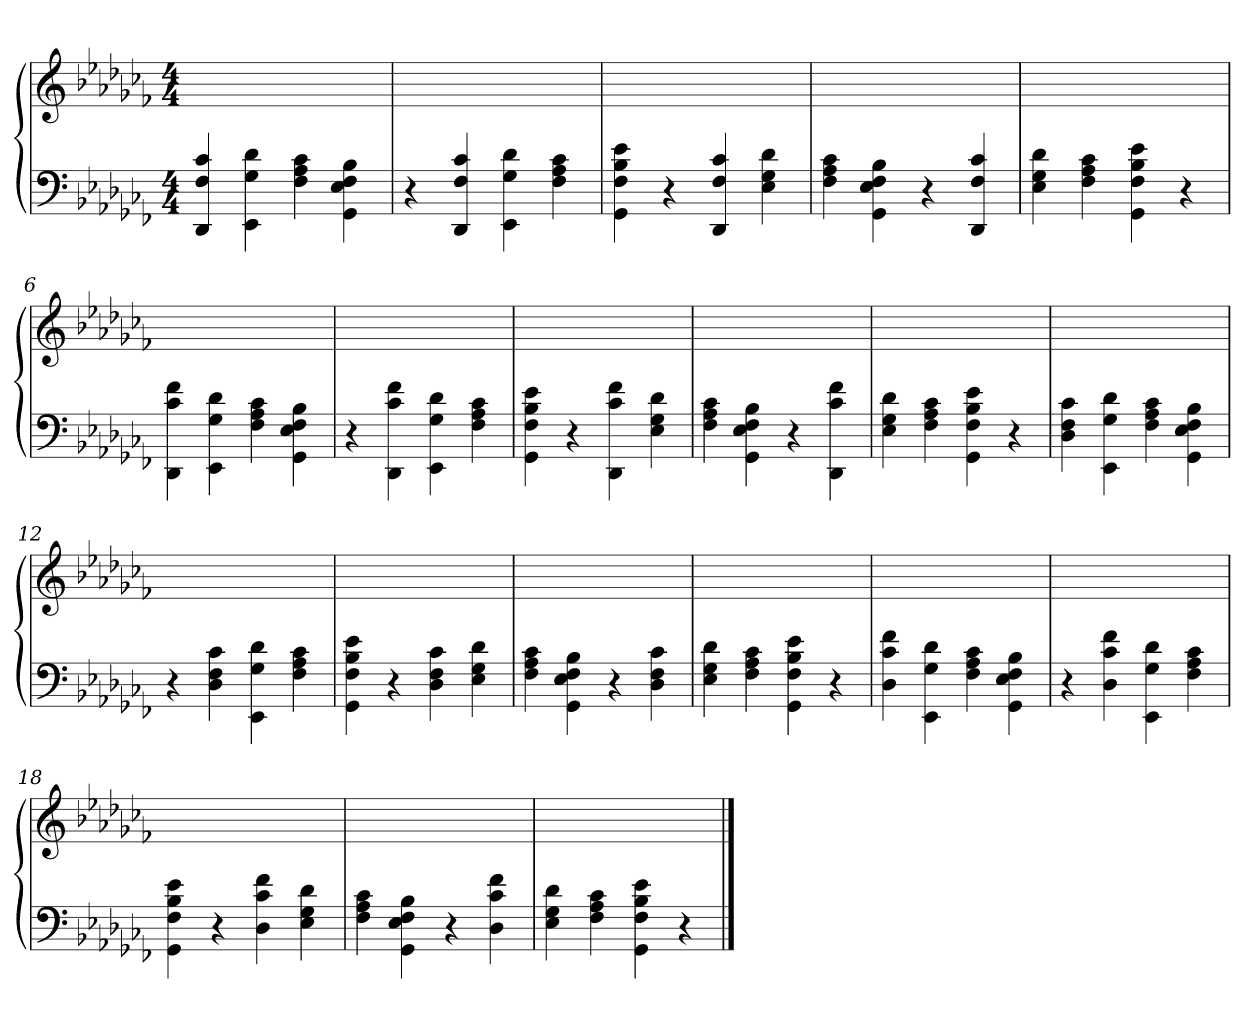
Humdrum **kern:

**kern	**kern
*part2	*part1
*staff2	*staff1
*clefF4	*clefG2
*k[b-e-a-d-g-c-f-]	*k[b-e-a-d-g-c-f-]
*C-:	*C-:
*M4/4	*M4/4
*MM60	*MM60
=1	=1
4DD- 4F- 4c-	1ryy
4EE- 4G- 4d-	.
4F- 4A- 4c-	.
4GG- 4E- 4F- 4B-	.
=2	=2
4r	1ryy
4DD- 4F- 4c-	.
4EE- 4G- 4d-	.
4F- 4A- 4c-	.
=3	=3
4GG- 4F- 4B- 4e-	1ryy
4r	.
4DD- 4F- 4c-	.
4E- 4G- 4d-	.
=4	=4
4F- 4A- 4c-	1ryy
4GG- 4E- 4F- 4B-	.
4r	.
4DD- 4F- 4c-	.
=5	=5
4E- 4G- 4d-	1ryy
4F- 4A- 4c-	.
4GG- 4F- 4B- 4e-	.
4r	.
=6	=6
4DD- 4c- 4f-	1ryy
4EE- 4G- 4d-	.
4F- 4A- 4c-	.
4GG- 4E- 4F- 4B-	.
=7	=7
4r	1ryy
4DD- 4c- 4f-	.
4EE- 4G- 4d-	.
4F- 4A- 4c-	.
=8	=8
4GG- 4F- 4B- 4e-	1ryy
4r	.
4DD- 4c- 4f-	.
4E- 4G- 4d-	.
=9	=9
4F- 4A- 4c-	1ryy
4GG- 4E- 4F- 4B-	.
4r	.
4DD- 4c- 4f-	.
=10	=10
4E- 4G- 4d-	1ryy
4F- 4A- 4c-	.
4GG- 4F- 4B- 4e-	.
4r	.
=11	=11
4D- 4F- 4c-	1ryy
4EE- 4G- 4d-	.
4F- 4A- 4c-	.
4GG- 4E- 4F- 4B-	.
=12	=12
4r	1ryy
4D- 4F- 4c-	.
4EE- 4G- 4d-	.
4F- 4A- 4c-	.
=13	=13
4GG- 4F- 4B- 4e-	1ryy
4r	.
4D- 4F- 4c-	.
4E- 4G- 4d-	.
=14	=14
4F- 4A- 4c-	1ryy
4GG- 4E- 4F- 4B-	.
4r	.
4D- 4F- 4c-	.
=15	=15
4E- 4G- 4d-	1ryy
4F- 4A- 4c-	.
4GG- 4F- 4B- 4e-	.
4r	.
=16	=16
4D- 4c- 4f-	1ryy
4EE- 4G- 4d-	.
4F- 4A- 4c-	.
4GG- 4E- 4F- 4B-	.
=17	=17
4r	1ryy
4D- 4c- 4f-	.
4EE- 4G- 4d-	.
4F- 4A- 4c-	.
=18	=18
4GG- 4F- 4B- 4e-	1ryy
4r	.
4D- 4c- 4f-	.
4E- 4G- 4d-	.
=19	=19
4F- 4A- 4c-	1ryy
4GG- 4E- 4F- 4B-	.
4r	.
4D- 4c- 4f-	.
=20	=20
4E- 4G- 4d-	1ryy
4F- 4A- 4c-	.
4GG- 4F- 4B- 4e-	.
4r	.
==	==
*-	*-
